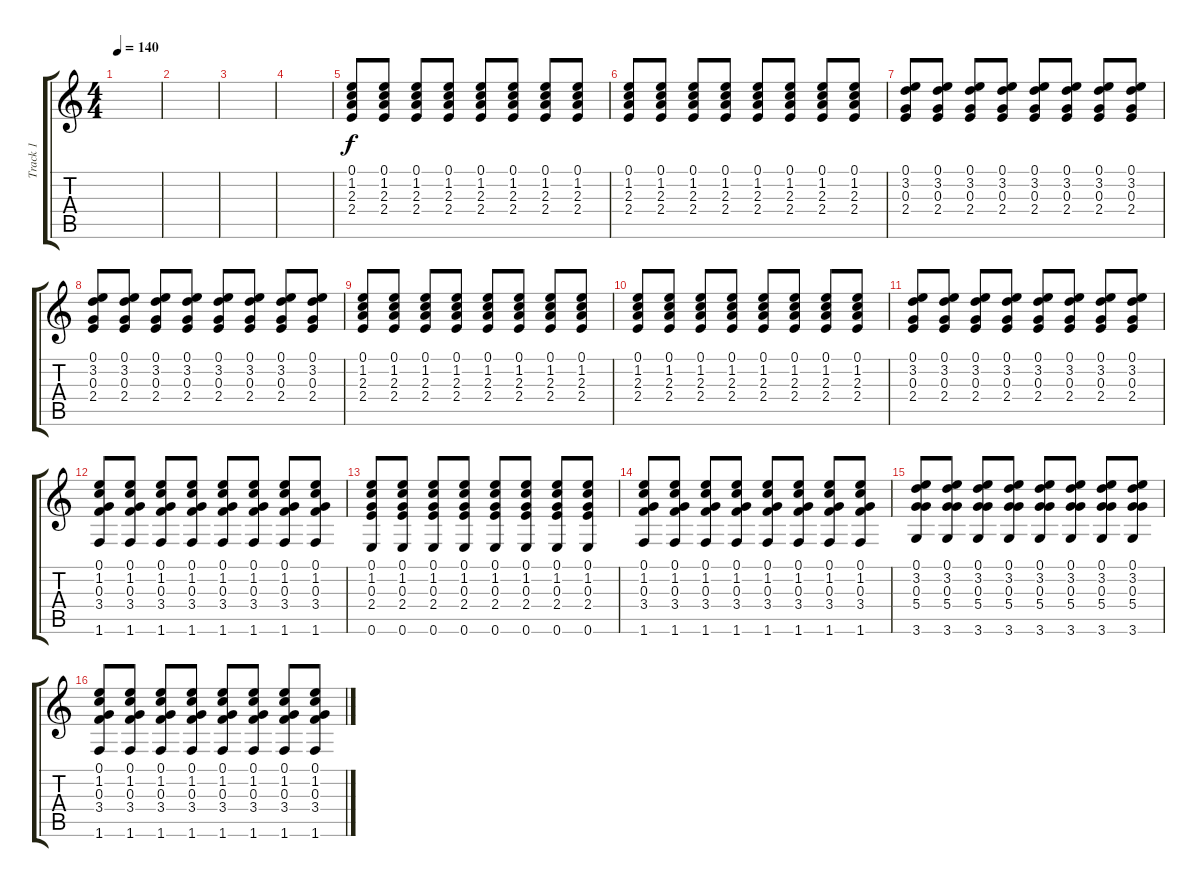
\track ("Track 1" "Track 1") {instrument overdrivenguitar}
\staff {score tabs}
\tuning (E4 B3 G3 D3 A2 E2) {hide}
\ts (4 4)
\tempo 140
\clef g2
\ks c
|
|
|
|
(0.1 1.2 2.3 2.4).8 (0.1 1.2 2.3 2.4).8 (0.1 1.2 2.3 2.4).8 (0.1 1.2 2.3 2.4).8 (0.1 1.2 2.3 2.4).8 (0.1 1.2 2.3 2.4).8 (0.1 1.2 2.3 2.4).8 (0.1 1.2 2.3 2.4).8 |
(0.1 1.2 2.3 2.4).8 (0.1 1.2 2.3 2.4).8 (0.1 1.2 2.3 2.4).8 (0.1 1.2 2.3 2.4).8 (0.1 1.2 2.3 2.4).8 (0.1 1.2 2.3 2.4).8 (0.1 1.2 2.3 2.4).8 (0.1 1.2 2.3 2.4).8 |
(0.1 3.2 0.3 2.4).8 (0.1 3.2 0.3 2.4).8 (0.1 3.2 0.3 2.4).8 (0.1 3.2 0.3 2.4).8 (0.1 3.2 0.3 2.4).8 (0.1 3.2 0.3 2.4).8 (0.1 3.2 0.3 2.4).8 (0.1 3.2 0.3 2.4).8 |
(0.1 3.2 0.3 2.4).8 (0.1 3.2 0.3 2.4).8 (0.1 3.2 0.3 2.4).8 (0.1 3.2 0.3 2.4).8 (0.1 3.2 0.3 2.4).8 (0.1 3.2 0.3 2.4).8 (0.1 3.2 0.3 2.4).8 (0.1 3.2 0.3 2.4).8 |
(0.1 1.2 2.3 2.4).8 (0.1 1.2 2.3 2.4).8 (0.1 1.2 2.3 2.4).8 (0.1 1.2 2.3 2.4).8 (0.1 1.2 2.3 2.4).8 (0.1 1.2 2.3 2.4).8 (0.1 1.2 2.3 2.4).8 (0.1 1.2 2.3 2.4).8 |
(0.1 1.2 2.3 2.4).8 (0.1 1.2 2.3 2.4).8 (0.1 1.2 2.3 2.4).8 (0.1 1.2 2.3 2.4).8 (0.1 1.2 2.3 2.4).8 (0.1 1.2 2.3 2.4).8 (0.1 1.2 2.3 2.4).8 (0.1 1.2 2.3 2.4).8 |
(0.1 3.2 0.3 2.4).8 (0.1 3.2 0.3 2.4).8 (0.1 3.2 0.3 2.4).8 (0.1 3.2 0.3 2.4).8 (0.1 3.2 0.3 2.4).8 (0.1 3.2 0.3 2.4).8 (0.1 3.2 0.3 2.4).8 (0.1 3.2 0.3 2.4).8 |
(0.1 1.2 0.3 3.4 1.6).8 (0.1 1.2 0.3 3.4 1.6).8 (0.1 1.2 0.3 3.4 1.6).8 (0.1 1.2 0.3 3.4 1.6).8 (0.1 1.2 0.3 3.4 1.6).8 (0.1 1.2 0.3 3.4 1.6).8 (0.1 1.2 0.3 3.4 1.6).8 (0.1 1.2 0.3 3.4 1.6).8 |
(0.1 1.2 0.3 2.4 0.6).8 (0.1 1.2 0.3 2.4 0.6).8 (0.1 1.2 0.3 2.4 0.6).8 (0.1 1.2 0.3 2.4 0.6).8 (0.1 1.2 0.3 2.4 0.6).8 (0.1 1.2 0.3 2.4 0.6).8 (0.1 1.2 0.3 2.4 0.6).8 (0.1 1.2 0.3 2.4 0.6).8 |
(0.1 1.2 0.3 3.4 1.6).8 (0.1 1.2 0.3 3.4 1.6).8 (0.1 1.2 0.3 3.4 1.6).8 (0.1 1.2 0.3 3.4 1.6).8 (0.1 1.2 0.3 3.4 1.6).8 (0.1 1.2 0.3 3.4 1.6).8 (0.1 1.2 0.3 3.4 1.6).8 (0.1 1.2 0.3 3.4 1.6).8 |
(0.1 3.2 0.3 5.4 3.6).8 (0.1 3.2 0.3 5.4 3.6).8 (0.1 3.2 0.3 5.4 3.6).8 (0.1 3.2 0.3 5.4 3.6).8 (0.1 3.2 0.3 5.4 3.6).8 (0.1 3.2 0.3 5.4 3.6).8 (0.1 3.2 0.3 5.4 3.6).8 (0.1 3.2 0.3 5.4 3.6).8 |
(0.1 1.2 0.3 3.4 1.6).8 (0.1 1.2 0.3 3.4 1.6).8 (0.1 1.2 0.3 3.4 1.6).8 (0.1 1.2 0.3 3.4 1.6).8 (0.1 1.2 0.3 3.4 1.6).8 (0.1 1.2 0.3 3.4 1.6).8 (0.1 1.2 0.3 3.4 1.6).8 (0.1 1.2 0.3 3.4 1.6).8
